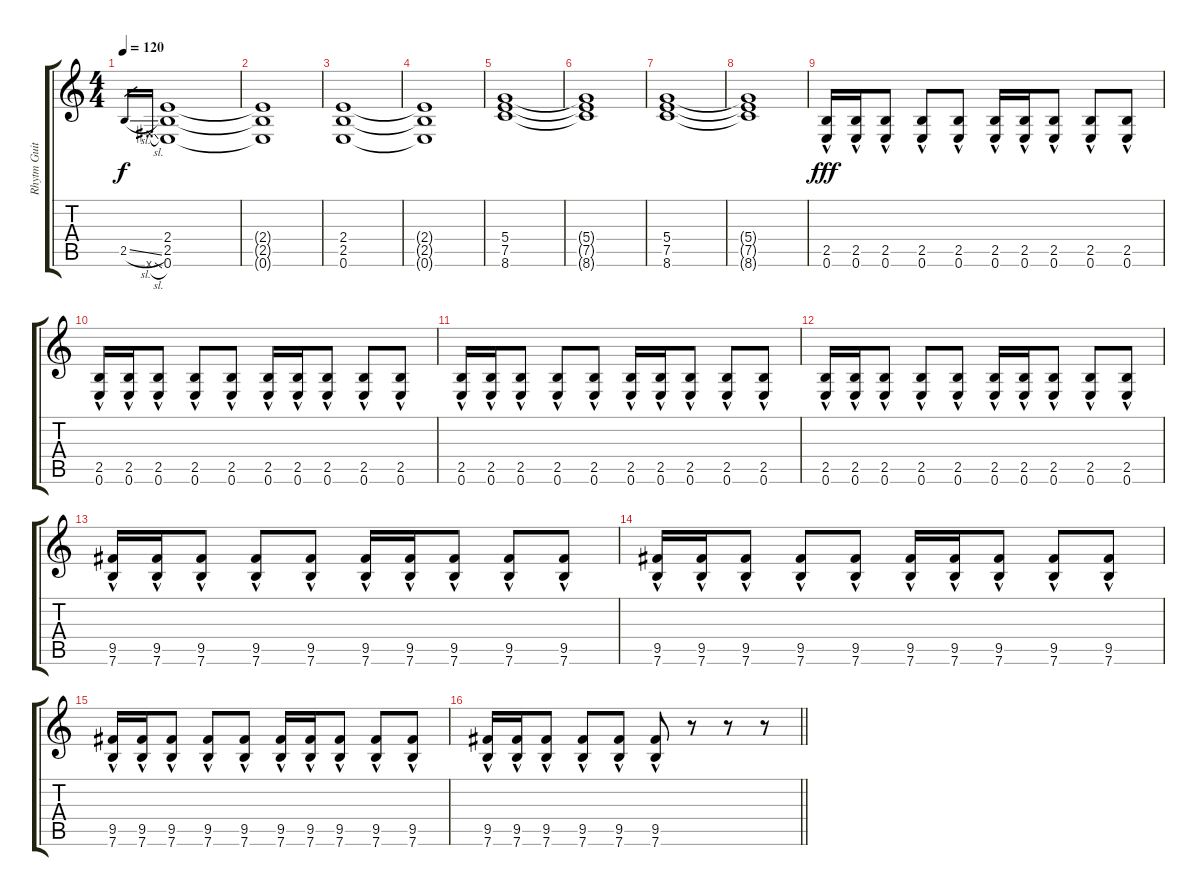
\track ("Rhytm Guitar" "Rhytm Guit") {instrument distortionguitar}
\staff {score tabs}
\tuning (E4 B3 G3 D3 A2 E2) {hide}
\ts (4 4)
\tempo 120
\clef g2
\ks c
2.5{sl}.16{gr dy f} 2.6{sl x}.16{gr} (2.4 2.5 0.6).1{volume 8 balance 3} |
(2.4{t} 2.5{t} 0.6{t}).1 |
(2.4 2.5 0.6).1 |
(2.4{t} 2.5{t} 0.6{t}).1 |
(5.4 7.5 8.6).1 |
(5.4{t} 7.5{t} 8.6{t}).1 |
(5.4 7.5 8.6).1 |
(5.4{t} 7.5{t} 8.6{t}).1 |
(2.5 0.6{hac}).16{dy fff volume 8 balance 3} (2.5 0.6{hac}).16 (2.5 0.6{hac}).8 (2.5 0.6{hac}).8 (2.5 0.6{hac}).8 (2.5 0.6{hac}).16 (2.5 0.6{hac}).16 (2.5 0.6{hac}).8 (2.5 0.6{hac}).8 (2.5 0.6{hac}).8 |
(2.5 0.6{hac}).16 (2.5 0.6{hac}).16 (2.5 0.6{hac}).8 (2.5 0.6{hac}).8 (2.5 0.6{hac}).8 (2.5 0.6{hac}).16 (2.5 0.6{hac}).16 (2.5 0.6{hac}).8 (2.5 0.6{hac}).8 (2.5 0.6{hac}).8 |
(2.5 0.6{hac}).16 (2.5 0.6{hac}).16 (2.5 0.6{hac}).8 (2.5 0.6{hac}).8 (2.5 0.6{hac}).8 (2.5 0.6{hac}).16 (2.5 0.6{hac}).16 (2.5 0.6{hac}).8 (2.5 0.6{hac}).8 (2.5 0.6{hac}).8 |
(2.5 0.6{hac}).16 (2.5 0.6{hac}).16 (2.5 0.6{hac}).8 (2.5 0.6{hac}).8 (2.5 0.6{hac}).8 (2.5 0.6{hac}).16 (2.5 0.6{hac}).16 (2.5 0.6{hac}).8 (2.5 0.6{hac}).8 (2.5 0.6{hac}).8 |
(9.5 7.6{hac}).16 (9.5 7.6{hac}).16 (9.5 7.6{hac}).8 (9.5 7.6{hac}).8 (9.5 7.6{hac}).8 (9.5 7.6{hac}).16 (9.5 7.6{hac}).16 (9.5 7.6{hac}).8 (9.5 7.6{hac}).8 (9.5 7.6{hac}).8 |
(9.5 7.6{hac}).16 (9.5 7.6{hac}).16 (9.5 7.6{hac}).8 (9.5 7.6{hac}).8 (9.5 7.6{hac}).8 (9.5 7.6{hac}).16 (9.5 7.6{hac}).16 (9.5 7.6{hac}).8 (9.5 7.6{hac}).8 (9.5 7.6{hac}).8 |
(9.5 7.6{hac}).16 (9.5 7.6{hac}).16 (9.5 7.6{hac}).8 (9.5 7.6{hac}).8 (9.5 7.6{hac}).8 (9.5 7.6{hac}).16 (9.5 7.6{hac}).16 (9.5 7.6{hac}).8 (9.5 7.6{hac}).8 (9.5 7.6{hac}).8 |
\barLineRight lightlight
(9.5 7.6{hac}).16 (9.5 7.6{hac}).16 (9.5 7.6{hac}).8 (9.5 7.6{hac}).8 (9.5 7.6{hac}).8 (9.5 7.6{hac}).8 r.8 r.8 r.8
